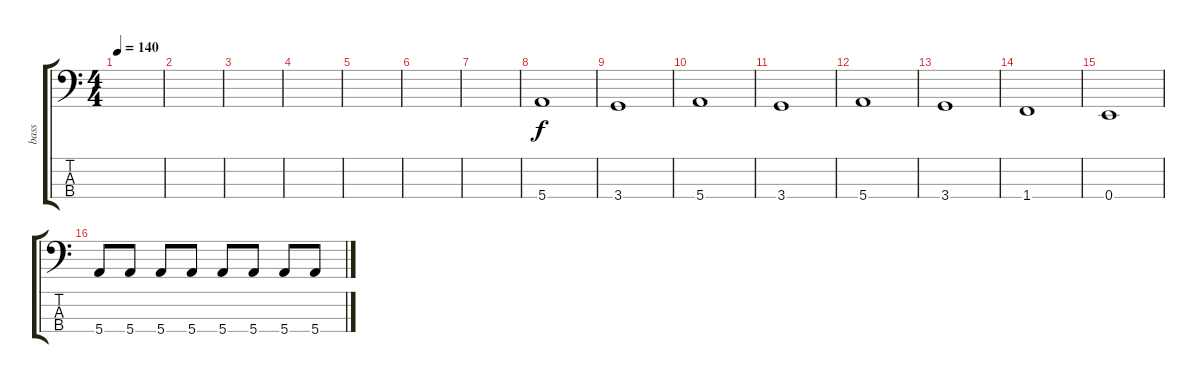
\track ("bass" "bass") {instrument electricbasspick}
\staff {score tabs}
\tuning (G2 D2 A1 E1) {hide}
\ts (4 4)
\tempo 140
\clef f4
\ks c
|
|
|
|
|
|
|
5.4.1 |
3.4.1 |
5.4.1 |
3.4.1 |
5.4.1 |
3.4.1 |
1.4.1 |
0.4.1 |
5.4.8 5.4.8 5.4.8 5.4.8 5.4.8 5.4.8 5.4.8 5.4.8
